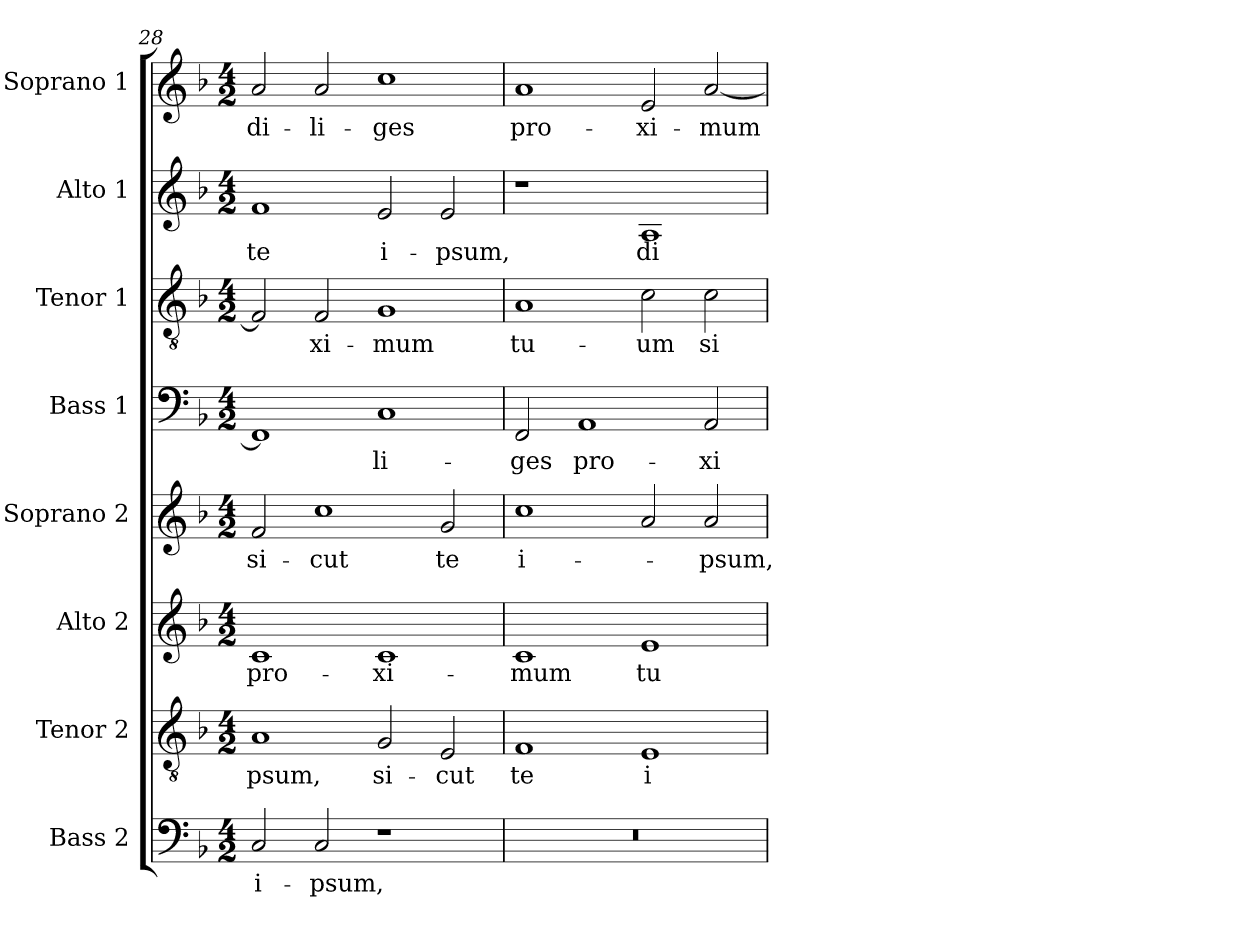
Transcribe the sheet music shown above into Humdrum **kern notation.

**kern	**text	**kern	**text	**kern	**text	**kern	**text	**kern	**text	**kern	**text	**kern	**text	**kern	**text
*part8	*part8	*part7	*part7	*part6	*part6	*part5	*part5	*part4	*part4	*part3	*part3	*part2	*part2	*part1	*part1
*staff8	*staff8	*staff7	*staff7	*staff6	*staff6	*staff5	*staff5	*staff4	*staff4	*staff3	*staff3	*staff2	*staff2	*staff1	*staff1
*I"Bass 2	*	*I"Tenor 2	*	*I"Alto 2	*	*I"Soprano 2	*	*I"Bass 1	*	*I"Tenor 1	*	*I"Alto 1	*	*I"Soprano 1	*
*I'B2.	*	*I'T2.	*	*I'A2.	*	*I'S2.	*	*I'B1.	*	*I'T1.	*	*I'A1.	*	*I'S1.	*
!!LO:PB:g=z
*clefF4	*	*clefGv2	*	*clefG2	*	*clefG2	*	*clefF4	*	*clefGv2	*	*clefG2	*	*clefG2	*
*	*	*ITrd7c12	*	*	*	*	*	*	*	*ITrd7c12	*	*	*	*	*
*k[b-]	*	*k[b-]	*	*k[b-]	*	*k[b-]	*	*k[b-]	*	*k[b-]	*	*k[b-]	*	*k[b-]	*
*F:	*	*F:	*	*F:	*	*F:	*	*F:	*	*F:	*	*F:	*	*F:	*
*M4/2	*	*M4/2	*	*M4/2	*	*M4/2	*	*M4/2	*	*M4/2	*	*M4/2	*	*M4/2	*
=28	=28	=28	=28	=28	=28	=28	=28	=28	=28	=28	=28	=28	=28	=28	=28
!	!LO:LY:b:color=#000000	!	!	!	!	!	!	!	!	!	!	!	!	!	!
!	!	!	!LO:LY:b:color=#000000	!	!	!	!	!	!	!	!	!	!	!	!
!	!	!	!	!	!LO:LY:b:color=#000000	!	!	!	!	!	!	!	!	!	!
!	!	!	!	!	!	!	!LO:LY:b:color=#000000	!	!	!	!	!	!	!	!
!	!	!	!	!	!	!	!	!	!	!	!	!	!LO:LY:b:color=#000000	!	!
!	!	!	!	!	!	!	!	!	!	!	!	!	!	!	!LO:LY:b:color=#000000
2Ci/	i-	1AAi	-psum,	1ci	pro-	2fi/	si-	1FFi]	.	2FFi/]	.	1fi	te	2ai/	di-
!	!LO:LY:b:color=#000000	!	!	!	!	!	!	!	!	!	!	!	!	!	!
!	!	!	!	!	!	!	!LO:LY:b:color=#000000	!	!	!	!	!	!	!	!
!	!	!	!	!	!	!	!	!	!	!	!LO:LY:b:color=#000000	!	!	!	!
!	!	!	!	!	!	!	!	!	!	!	!	!	!	!	!LO:LY:b:color=#000000
2Ci/	-psum,	.	.	.	.	1cci	-cut	.	.	2FFi/	-xi-	.	.	2ai/	-li-
!	!	!	!LO:LY:b:color=#000000	!	!	!	!	!	!	!	!	!	!	!	!
!	!	!	!	!	!LO:LY:b:color=#000000	!	!	!	!	!	!	!	!	!	!
!	!	!	!	!	!	!	!	!	!LO:LY:b:color=#000000	!	!	!	!	!	!
!	!	!	!	!	!	!	!	!	!	!	!LO:LY:b:color=#000000	!	!	!	!
!	!	!	!	!	!	!	!	!	!	!	!	!	!LO:LY:b:color=#000000	!	!
!	!	!	!	!	!	!	!	!	!	!	!	!	!	!	!LO:LY:b:color=#000000
1r	.	2GGi/	si-	1ci	-xi-	.	.	1Ci	-li-	1GGi	-mum	2ei/	i-	1cci	-ges
!	!	!	!LO:LY:b:color=#000000	!	!	!	!	!	!	!	!	!	!	!	!
!	!	!	!	!	!	!	!LO:LY:b:color=#000000	!	!	!	!	!	!	!	!
!	!	!	!	!	!	!	!	!	!	!	!	!	!LO:LY:b:color=#000000	!	!
.	.	2EEi/	-cut	.	.	2gi/	te	.	.	.	.	2ei/	-psum,	.	.
=29	=29	=29	=29	=29	=29	=29	=29	=29	=29	=29	=29	=29	=29	=29	=29
!LO:N:vis=1	!	!	!	!	!	!	!	!	!	!	!	!	!	!	!
!	!	!	!LO:LY:b:color=#000000	!	!	!	!	!	!	!	!	!	!	!	!
!	!	!	!	!	!LO:LY:b:color=#000000	!	!	!	!	!	!	!	!	!	!
!	!	!	!	!	!	!	!LO:LY:b:color=#000000	!	!	!	!	!	!	!	!
!	!	!	!	!	!	!	!	!	!LO:LY:b:color=#000000	!	!	!	!	!	!
!	!	!	!	!	!	!	!	!	!	!	!LO:LY:b:color=#000000	!	!	!	!
!	!	!	!	!	!	!	!	!	!	!	!	!	!	!	!LO:LY:b:color=#000000
0r	.	1FFi	te	1ci	-mum	1cci	i-	2FFi/	-ges	1AAi	tu-	1r	.	1ai	pro-
!	!	!	!	!	!	!	!	!	!LO:LY:b:color=#000000	!	!	!	!	!	!
.	.	.	.	.	.	.	.	1AAi	pro-	.	.	.	.	.	.
!	!	!	!LO:LY:b:color=#000000	!	!	!	!	!	!	!	!	!	!	!	!
!	!	!	!	!	!LO:LY:b:color=#000000	!	!	!	!	!	!	!	!	!	!
!	!	!	!	!	!	!	!	!	!	!	!LO:LY:b:color=#000000	!	!	!	!
!	!	!	!	!	!	!	!	!	!	!	!	!	!LO:LY:b:color=#000000	!	!
!	!	!	!	!	!	!	!	!	!	!	!	!	!	!	!LO:LY:b:color=#000000
.	.	1EEi	i-	1ei	tu-	2ai/	.	.	.	2Ci\	-um	1Ai	di-	2ei/	-xi-
!	!	!	!	!	!	!	!LO:LY:b:color=#000000	!	!	!	!	!	!	!	!
!	!	!	!	!	!	!	!	!	!LO:LY:b:color=#000000	!	!	!	!	!	!
!	!	!	!	!	!	!	!	!	!	!	!LO:LY:b:color=#000000	!	!	!	!
!	!	!	!	!	!	!	!	!	!	!	!	!	!	!	!LO:LY:b:color=#000000
.	.	.	.	.	.	2ai/	-psum,	2AAi/	-xi-	2Ci\	si-	.	.	[2ai/	-mum
=	=	=	=	=	=	=	=	=	=	=	=	=	=	=	=
*-	*-	*-	*-	*-	*-	*-	*-	*-	*-	*-	*-	*-	*-	*-	*-
